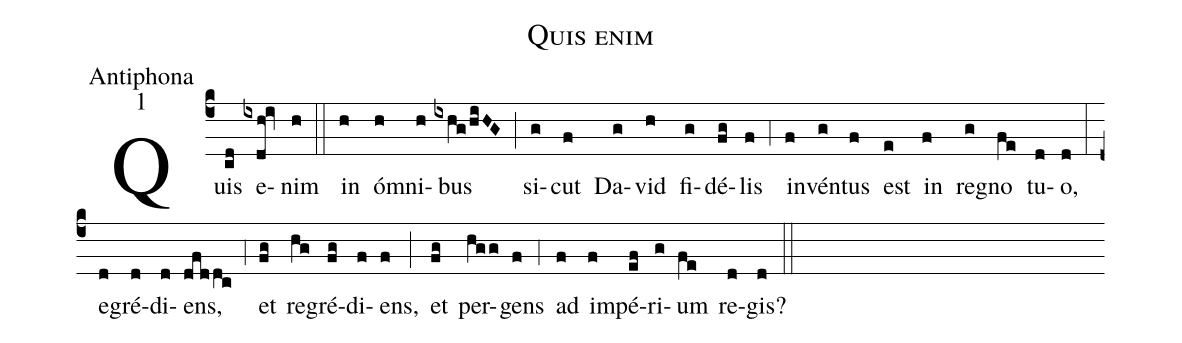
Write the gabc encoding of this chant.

name:Quis enim;
office-part:Antiphona;
mode:1;
%%
(c4) Quis(cd) e(ixdh!iv)nim(h) (::)
in(h) óm(h)ni(h)bus(ixhg/hiHG) (;) si(g)cut(f) Da(g)vid(h) fi(g)dé(fg)lis(f) (,4) in(f)vén(g)tus(f) est(e) in(f) re(g)gno(fe) tu(d)o,(d) (:)
e(d)gré(d)di(d)ens,(dfddc) (,4) et(fg) re(hg)gré(fg)di(f)ens,(f) (;) et(fg) per(hgg)gens(f) (,4) ad(f) im(f)pé(ef)ri(g)um(fe) re(d)gis?(d) (::)
